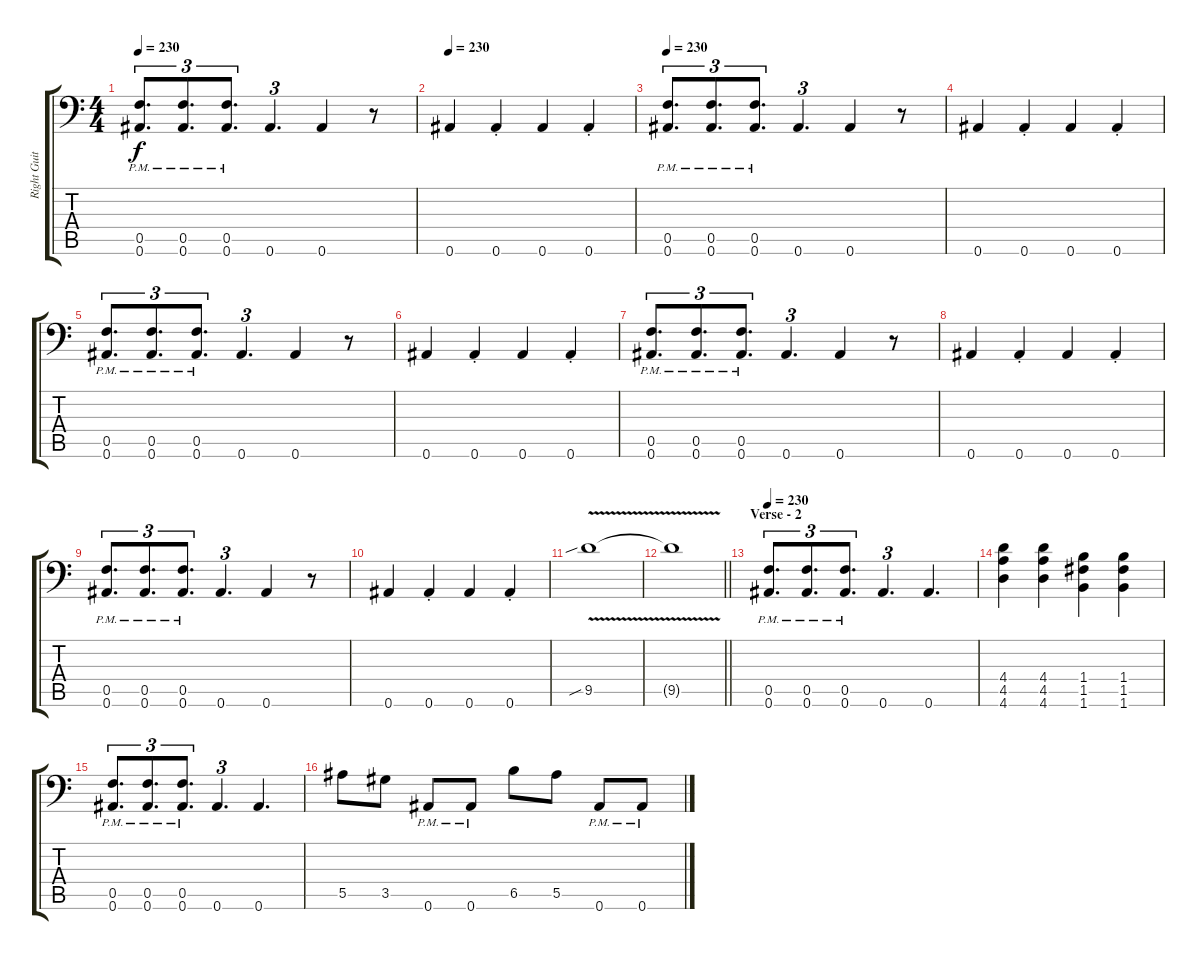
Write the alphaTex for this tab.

\track ("Right Guitar" "Right Guit") {instrument distortionguitar}
\staff {score tabs}
\tuning (C4 G3 Eb3 Bb2 F2 Bb1) {hide}
\ts (4 4)
\tempo 230
\clef f4
\ks c
(0.5{pm} 0.6{pm}).8{d tu (3 2) dy f} (0.5{pm} 0.6{pm}).8{d tu (3 2)} (0.5{pm} 0.6{pm}).8{d tu (3 2)} 0.6.4{d tu (3 2)} 0.6.4 r.8 |
\tempo 230
0.6.4 0.6{st}.4 0.6.4 0.6{st}.4 |
\tempo 230
(0.5{pm} 0.6{pm}).8{d tu (3 2)} (0.5{pm} 0.6{pm}).8{d tu (3 2)} (0.5{pm} 0.6{pm}).8{d tu (3 2)} 0.6.4{d tu (3 2)} 0.6.4 r.8 |
0.6.4 0.6{st}.4 0.6.4 0.6{st}.4 |
(0.5{pm} 0.6{pm}).8{d tu (3 2)} (0.5{pm} 0.6{pm}).8{d tu (3 2)} (0.5{pm} 0.6{pm}).8{d tu (3 2)} 0.6.4{d tu (3 2)} 0.6.4 r.8 |
0.6.4 0.6{st}.4 0.6.4 0.6{st}.4 |
(0.5{pm} 0.6{pm}).8{d tu (3 2)} (0.5{pm} 0.6{pm}).8{d tu (3 2)} (0.5{pm} 0.6{pm}).8{d tu (3 2)} 0.6.4{d tu (3 2)} 0.6.4 r.8 |
0.6.4 0.6{st}.4 0.6.4 0.6{st}.4 |
(0.5{pm} 0.6{pm}).8{d tu (3 2)} (0.5{pm} 0.6{pm}).8{d tu (3 2)} (0.5{pm} 0.6{pm}).8{d tu (3 2)} 0.6.4{d tu (3 2)} 0.6.4 r.8 |
0.6.4 0.6{st}.4 0.6.4 0.6{st}.4 |
9.5{v sib}.1 |
\barLineRight lightlight
9.5{t}.1 |
\section ("" "Verse - 2")
\tempo 230
(0.5{pm} 0.6{pm}).8{d tu (3 2)} (0.5{pm} 0.6{pm}).8{d tu (3 2) beam merge} (0.5{pm} 0.6{pm}).8{d tu (3 2)} 0.6.4{d tu (3 2)} 0.6.4{d} |
(4.4 4.5 4.6).4 (4.4 4.5 4.6).4 (1.4 1.5 1.6).4 (1.4 1.5 1.6).4 |
(0.5{pm} 0.6{pm}).8{d tu (3 2)} (0.5{pm} 0.6{pm}).8{d tu (3 2) beam merge} (0.5{pm} 0.6{pm}).8{d tu (3 2)} 0.6.4{d tu (3 2)} 0.6.4{d} |
5.5.8 3.5.8 0.6{pm}.8 0.6{pm}.8 6.5.8 5.5.8 0.6{pm}.8 0.6{pm}.8
